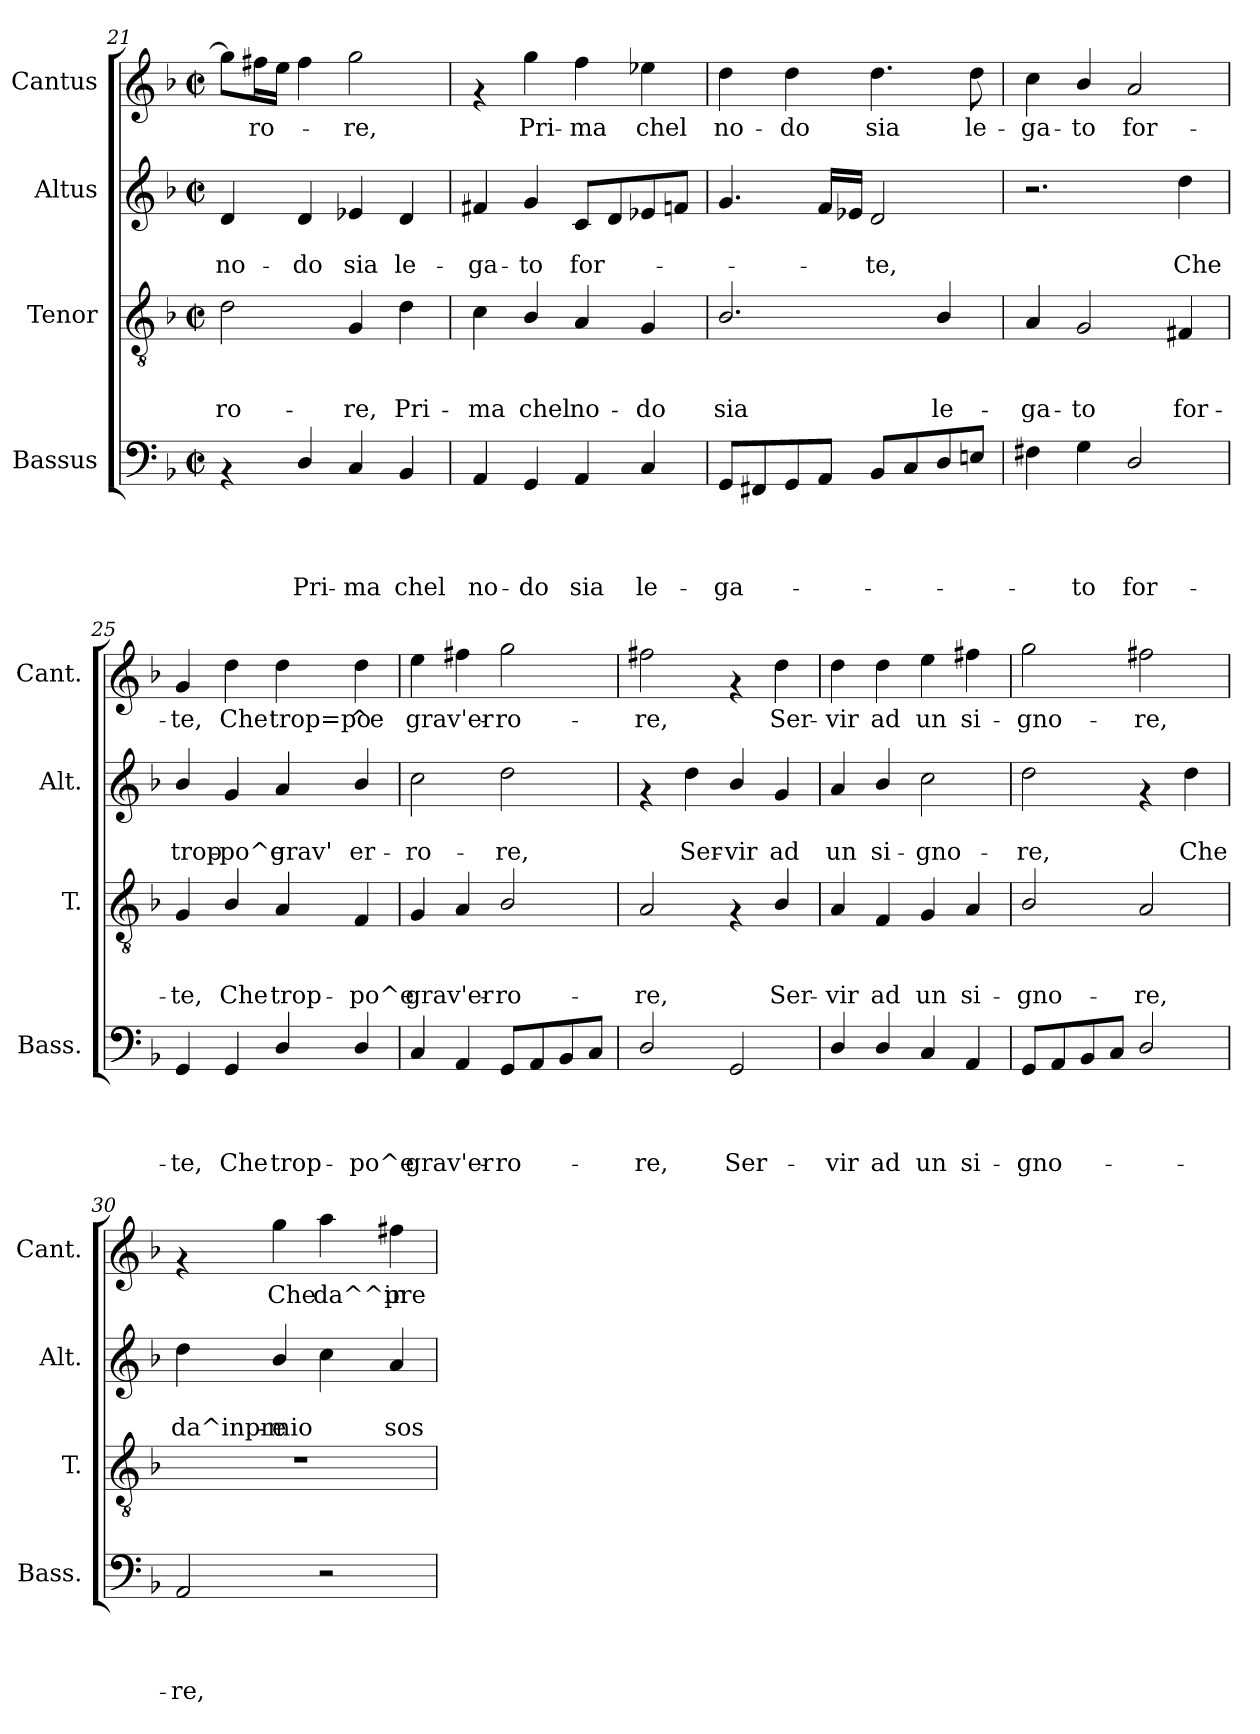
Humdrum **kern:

**kern	**text	**text	**text	**text	**kern	**text	**text	**text	**kern	**text	**text	**kern	**text
*part4	*part4	*part4	*part4	*part4	*part3	*part3	*part3	*part3	*part2	*part2	*part2	*part1	*part1
*staff4	*staff4	*staff4	*staff4	*staff4	*staff3	*staff3	*staff3	*staff3	*staff2	*staff2	*staff2	*staff1	*staff1
*I"Bassus	*	*	*	*	*I"Tenor	*	*	*	*I"Altus	*	*	*I"Cantus	*
*I'Bass.	*	*	*	*	*I'T.	*	*	*	*I'Alt.	*	*	*I'Cant.	*
*clefF4	*	*	*	*	*clefGv2	*	*	*	*clefG2	*	*	*clefG2	*
*k[b-]	*	*	*	*	*k[b-]	*	*	*	*k[b-]	*	*	*k[b-]	*
*F:	*	*	*	*	*F:	*	*	*	*F:	*	*	*F:	*
*M2/2	*	*	*	*	*M2/2	*	*	*	*M2/2	*	*	*M2/2	*
*met(c|)	*	*	*	*	*met(c|)	*	*	*	*met(c|)	*	*	*met(c|)	*
=21	=21	=21	=21	=21	=21	=21	=21	=21	=21	=21	=21	=21	=21
!	!	!	!	!	!	!	!	!LO:LY:b	!	!	!LO:LY:b	!	!
4rAA	.	.	.	.	2d\	.	.	-ro-	4d/	.	no-	8gg\L]	.
!	!	!	!	!	!	!	!	!	!	!	!	!	!LO:LY:b
.	.	.	.	.	.	.	.	.	.	.	.	16ff#X\L	-ro-
.	.	.	.	.	.	.	.	.	.	.	.	16ee\JJ	.
!	!	!	!	!LO:LY:b	!	!	!	!	!	!	!LO:LY:b	!	!
4D/	.	.	.	Pri-	.	.	.	.	4d/	.	-do	4ff#\	.
!	!	!	!	!LO:LY:b	!	!	!	!LO:LY:b	!	!	!LO:LY:b	!	!LO:LY:b
4C/	.	.	.	-ma	4G/	.	.	-re,	4e-X/	.	sia	2gg\	-re,
!	!	!	!	!LO:LY:b	!	!	!	!LO:LY:b	!	!	!LO:LY:b	!	!
4BB-/	.	.	.	chel	4d\	.	.	Pri-	4d/	.	le-	.	.
=22	=22	=22	=22	=22	=22	=22	=22	=22	=22	=22	=22	=22	=22
!	!	!	!	!LO:LY:b	!	!	!	!LO:LY:b	!	!	!LO:LY:b	!	!
4AA/	.	.	.	no-	4c\	.	.	-ma	4f#X/	.	-ga-	4rf	.
!	!	!	!	!LO:LY:b	!	!	!	!LO:LY:b	!	!	!LO:LY:b	!	!LO:LY:b
4GG/	.	.	.	-do	4B-/	.	.	chel	4g/	.	-to	4gg\	Pri-
!	!	!	!	!LO:LY:b	!	!	!	!LO:LY:b	!	!	!LO:LY:b	!	!LO:LY:b
4AA/	.	.	.	sia	4A/	.	.	no-	8c/L	.	for-	4ff\	-ma
.	.	.	.	.	.	.	.	.	8d/	.	.	.	.
!	!	!	!	!LO:LY:b	!	!	!	!LO:LY:b	!	!	!	!	!LO:LY:b
4C/	.	.	.	le-	4G/	.	.	-do	8e-X/	.	.	4ee-X\	chel
.	.	.	.	.	.	.	.	.	8fn/J	.	.	.	.
!!LO:LB:g=z
=23	=23	=23	=23	=23	=23	=23	=23	=23	=23	=23	=23	=23	=23
!	!	!	!	!LO:LY:b	!	!	!	!LO:LY:b	!	!	!	!	!LO:LY:b
8GG/L	.	.	.	-ga-	2.B-/	.	.	sia	4.g/	.	.	4dd\	no-
8FF#X/	.	.	.	.	.	.	.	.	.	.	.	.	.
!	!	!	!	!	!	!	!	!	!	!	!	!	!LO:LY:b
8GG/	.	.	.	.	.	.	.	.	.	.	.	4dd\	-do
8AA/J	.	.	.	.	.	.	.	.	16f/LL	.	.	.	.
.	.	.	.	.	.	.	.	.	16e-X/JJ	.	.	.	.
!	!	!	!	!	!	!	!	!	!	!	!LO:LY:b	!	!LO:LY:b
8BB-/L	.	.	.	.	.	.	.	.	2d/	.	-te,	4.dd\	sia
8C/	.	.	.	.	.	.	.	.	.	.	.	.	.
!	!	!	!	!	!	!	!	!LO:LY:b	!	!	!	!	!
8D/	.	.	.	.	4B-/	.	.	le-	.	.	.	.	.
!	!	!	!	!	!	!	!	!	!	!	!	!	!LO:LY:b
8En/J	.	.	.	.	.	.	.	.	.	.	.	8dd\	le-
=24	=24	=24	=24	=24	=24	=24	=24	=24	=24	=24	=24	=24	=24
!	!	!	!	!	!	!	!	!LO:LY:b	!	!	!	!	!LO:LY:b
4F#X\	.	.	.	.	4A/	.	.	-ga-	2.r	.	.	4cc\	-ga-
!	!	!	!	!LO:LY:b	!	!	!	!LO:LY:b	!	!	!	!	!LO:LY:b
4G\	.	.	.	-to	2G/	.	.	-to	.	.	.	4b-/	-to
!	!	!	!	!LO:LY:b	!	!	!	!	!	!	!	!	!LO:LY:b
2D/	.	.	.	for-	.	.	.	.	.	.	.	2a/	for-
!	!	!	!	!	!	!	!	!LO:LY:b	!	!	!LO:LY:b	!	!
.	.	.	.	.	4F#X/	.	.	for-	4dd\	.	Che	.	.
=25	=25	=25	=25	=25	=25	=25	=25	=25	=25	=25	=25	=25	=25
!	!	!	!	!LO:LY:b	!	!	!	!LO:LY:b	!	!	!LO:LY:b	!	!LO:LY:b
4GG/	.	.	.	-te,	4G/	.	.	-te,	4b-/	.	trop-	4g/	-te,
!	!	!	!	!LO:LY:b	!	!	!	!LO:LY:b	!	!	!LO:LY:b	!	!LO:LY:b
4GG/	.	.	.	Che	4B-/	.	.	Che	4g/	.	-po^e	4dd\	Che
!	!	!	!	!LO:LY:b	!	!	!	!LO:LY:b	!	!	!LO:LY:b	!	!LO:LY:b
4D/	.	.	.	trop-	4A/	.	.	trop-	4a/	.	grav'	4dd\	trop=po
!	!	!	!	!LO:LY:b	!	!	!	!LO:LY:b	!	!	!LO:LY:b	!	!LO:LY:b
4D/	.	.	.	-po^e	4F/	.	.	-po^e	4b-/	.	er-	4dd\	^e
=26	=26	=26	=26	=26	=26	=26	=26	=26	=26	=26	=26	=26	=26
!	!	!	!	!LO:LY:b	!	!	!	!LO:LY:b	!	!	!LO:LY:b	!	!LO:LY:b
4C/	.	.	.	grav'er-	4G/	.	.	grav'er-	2cc\	.	-ro-	4ee\	grav'er-
4AA/	.	.	.	.	4A/	.	.	.	.	.	.	4ff#X\	.
!	!	!	!	!LO:LY:b	!	!	!	!LO:LY:b	!	!	!LO:LY:b	!	!LO:LY:b
8GG/L	.	.	.	-ro-	2B-/	.	.	-ro-	2dd\	.	-re,	2gg\	-ro-
8AA/	.	.	.	.	.	.	.	.	.	.	.	.	.
8BB-/	.	.	.	.	.	.	.	.	.	.	.	.	.
8C/J	.	.	.	.	.	.	.	.	.	.	.	.	.
=27	=27	=27	=27	=27	=27	=27	=27	=27	=27	=27	=27	=27	=27
!	!	!	!	!LO:LY:b	!	!	!	!LO:LY:b	!	!	!	!	!LO:LY:b
2D/	.	.	.	-re,	2A/	.	.	-re,	4rf	.	.	2ff#X\	-re,
!	!	!	!	!	!	!	!	!	!	!	!LO:LY:b	!	!
.	.	.	.	.	.	.	.	.	4dd\	.	Ser-	.	.
!	!	!	!	!LO:LY:b	!	!	!	!	!	!	!LO:LY:b	!	!
2GG/	.	.	.	Ser-	4rF	.	.	.	4b-/	.	-vir	4rf	.
!	!	!	!	!	!	!	!	!LO:LY:b	!	!	!LO:LY:b	!	!LO:LY:b
.	.	.	.	.	4B-/	.	.	Ser-	4g/	.	ad	4dd\	Ser-
=28	=28	=28	=28	=28	=28	=28	=28	=28	=28	=28	=28	=28	=28
!	!	!	!	!LO:LY:b	!	!	!	!LO:LY:b	!	!	!LO:LY:b	!	!LO:LY:b
4D/	.	.	.	-vir	4A/	.	.	-vir	4a/	.	un	4dd\	-vir
!	!	!	!	!LO:LY:b	!	!	!	!LO:LY:b	!	!	!LO:LY:b	!	!LO:LY:b
4D/	.	.	.	ad	4F/	.	.	ad	4b-/	.	si-	4dd\	ad
!	!	!	!	!LO:LY:b	!	!	!	!LO:LY:b	!	!	!LO:LY:b	!	!LO:LY:b
4C/	.	.	.	un	4G/	.	.	un	2cc\	.	-gno-	4ee\	un
!	!	!	!	!LO:LY:b	!	!	!	!LO:LY:b	!	!	!	!	!LO:LY:b
4AA/	.	.	.	si-	4A/	.	.	si-	.	.	.	4ff#X\	si-
!!LO:LB:g=z
=29	=29	=29	=29	=29	=29	=29	=29	=29	=29	=29	=29	=29	=29
!	!	!	!	!LO:LY:b	!	!	!	!LO:LY:b	!	!	!LO:LY:b	!	!LO:LY:b
8GG/L	.	.	.	-gno-	2B-/	.	.	-gno-	2dd\	.	-re,	2gg\	-gno-
8AA/	.	.	.	.	.	.	.	.	.	.	.	.	.
8BB-/	.	.	.	.	.	.	.	.	.	.	.	.	.
8C/J	.	.	.	.	.	.	.	.	.	.	.	.	.
!	!	!	!	!	!	!	!	!LO:LY:b	!	!	!	!	!LO:LY:b
2D/	.	.	.	.	2A/	.	.	-re,	4rf	.	.	2ff#X\	-re,
!	!	!	!	!	!	!	!	!	!	!	!LO:LY:b	!	!
.	.	.	.	.	.	.	.	.	4dd\	.	Che	.	.
=30	=30	=30	=30	=30	=30	=30	=30	=30	=30	=30	=30	=30	=30
!	!	!	!	!LO:LY:b	!	!	!	!	!	!	!LO:LY:b	!	!
2AA/	.	.	.	-re,	1r	.	.	.	4dd\	.	da^inpre-	4rf	.
!	!	!	!	!	!	!	!	!	!	!	!LO:LY:b	!	!LO:LY:b
.	.	.	.	.	.	.	.	.	4b-/	.	-mio	4gg\	Che
!	!	!	!	!	!	!	!	!	!	!	!	!	!LO:LY:b
2r	.	.	.	.	.	.	.	.	4cc\	.	.	4aa\	da^^in
!	!	!	!	!	!	!	!	!	!	!	!LO:LY:b	!	!LO:LY:b
.	.	.	.	.	.	.	.	.	4a/	.	sos-	4ff#X\	pre-
=	=	=	=	=	=	=	=	=	=	=	=	=	=
*-	*-	*-	*-	*-	*-	*-	*-	*-	*-	*-	*-	*-	*-
